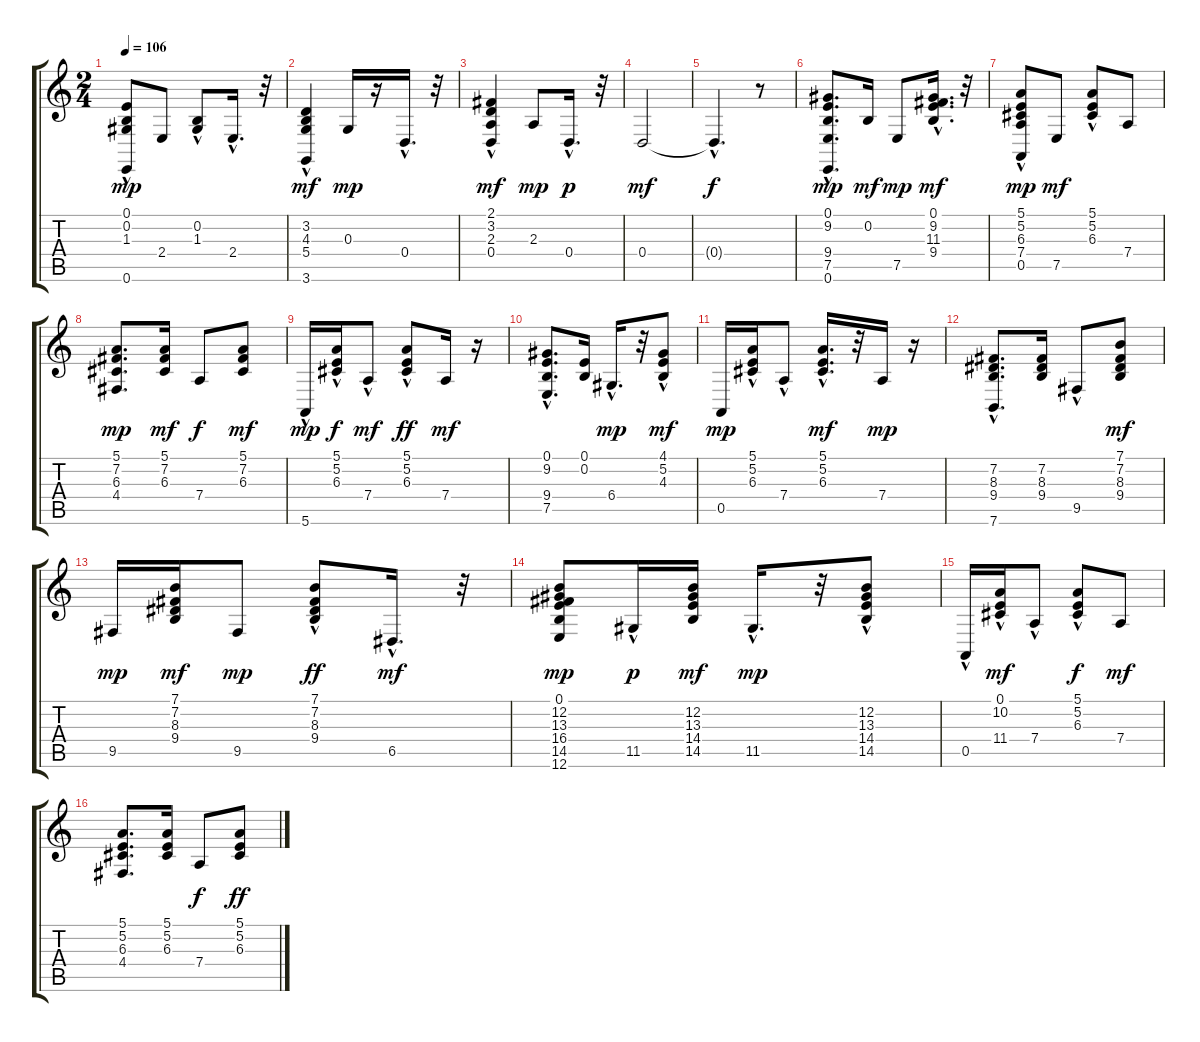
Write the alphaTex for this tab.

\track "" {instrument acousticgrandpiano}
\staff {score tabs}
\tuning (E4 B3 G3 D3 A2 E2) {hide}
\ts (2 4)
\tempo 106
\clef g2
\ks c
(0.1{hac} 0.2{hac} 1.3{hac} 0.6{hac}).8{dy mp} 2.4.8 (0.2{hac} 1.3).8 2.4{hac}.16{d} r.32 |
(3.2 4.3 5.4{hac} 3.6).4{dy mf} 0.3.16{dy mp} r.16 0.4{hac}.16{d} r.32 |
(2.1 3.2{hac} 2.3{hac} 0.4).4{dy mf} 2.3.8{dy mp} 0.4{hac}.16{d dy p} r.32 |
0.4.2{dy mf} |
0.4{hac t}.4{d dy f} r.8 |
(0.1 9.2 9.4 7.5{hac} 0.6).8{d dy mp} 0.2.16{dy mf} 7.5.8{dy mp} (0.1 9.2{hac} 11.3 9.4).16{d dy mf} r.32 |
(5.1 5.2 6.3 7.4{hac} 0.5{hac}).8{dy mp} 7.5.8{dy mf} (5.1 5.2{hac} 6.3{hac}).8 7.4.8 |
(5.1 7.2 6.3 4.4).8{d dy mp} (5.1 7.2 6.3).16{dy mf} 7.4.8{dy f} (5.1 7.2 6.3).8{dy mf} |
5.6{hac}.16{dy mp} (5.1 5.2{hac} 6.3).16{dy f} 7.4{hac}.8{dy mf} (5.1 5.2{hac} 6.3{hac}).8{dy ff} 7.4.16{dy mf} r.16 |
(0.1 9.2 9.4 7.5{hac}).8{d} (0.1 0.2).16 6.4{hac}.16{d dy mp} r.32 (4.1 5.2{hac} 4.3{hac}).8{dy mf} |
0.5.16{dy mp} (5.1{hac} 5.2 6.3).16 7.4{hac}.8 (5.1{hac} 5.2 6.3{hac}).16{d dy mf} r.32 7.4.16{dy mp} r.16 |
(7.2 8.3 9.4 7.6{hac}).8{d} (7.2 8.3 9.4).16 9.5{hac}.8 (7.1 7.2 8.3 9.4).8{dy mf} |
9.5.16{dy mp} (7.1 7.2 8.3 9.4).16{dy mf} 9.5.8{dy mp} (7.1{hac} 7.2{hac} 8.3 9.4).8{dy ff} 6.5{hac}.16{d dy mf} r.32 |
(0.1 12.2 13.3 16.4 14.5 12.6).8{dy mp} 11.5{hac}.16{dy p} (12.2 13.3 14.4 14.5).16{dy mf} 11.5{hac}.16{d dy mp} r.32 (12.2{hac} 13.3 14.4 14.5{hac}).8 |
0.5{hac}.16 (0.1 10.2{hac} 11.4{hac}).16{dy mf} 7.4{hac}.8 (5.1 5.2 6.3{hac}).8{dy f} 7.4.8{dy mf} |
(5.1 5.2 6.3 4.4).8{d} (5.1 5.2 6.3).16 7.4.8{dy f} (5.1 5.2 6.3).8{dy ff}
